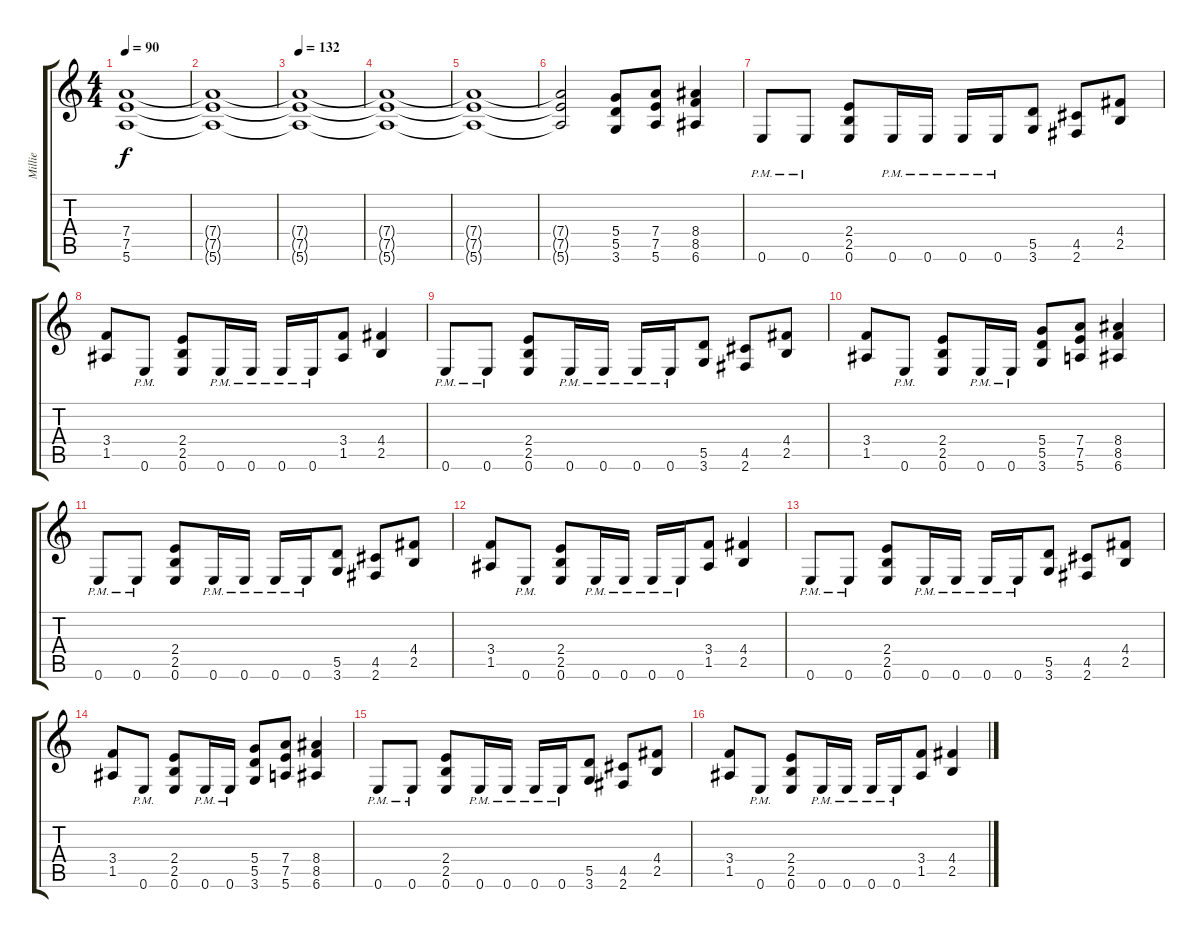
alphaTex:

\track ("Millie" "Millie") {instrument distortionguitar}
\staff {score tabs}
\tuning (E4 B3 G3 D3 A2 E2) {hide}
\ts (4 4)
\tempo 90
\clef g2
\ks c
(7.4 7.5 5.6).1{dy f} |
(7.4{t} 7.5{t} 5.6{t}).1 |
\tempo 132
(7.4{t} 7.5{t} 5.6{t}).1 |
(7.4{t} 7.5{t} 5.6{t}).1 |
(7.4{t} 7.5{t} 5.6{t}).1 |
(7.4{t} 7.5{t} 5.6{t}).2 (5.4 5.5 3.6).8 (7.4 7.5 5.6).8 (8.4 8.5 6.6).4 |
0.6{pm}.8 0.6{pm}.8 (2.4 2.5 0.6).8 0.6{pm}.16 0.6{pm}.16 0.6{pm}.16 0.6{pm}.16 (5.5 3.6).8 (4.5 2.6).8 (4.4 2.5).8 |
(3.4 1.5).8 0.6{pm}.8 (2.4 2.5 0.6).8 0.6{pm}.16 0.6{pm}.16 0.6{pm}.16 0.6{pm}.16 (3.4 1.5).8 (4.4 2.5).4 |
0.6{pm}.8 0.6{pm}.8 (2.4 2.5 0.6).8 0.6{pm}.16 0.6{pm}.16 0.6{pm}.16 0.6{pm}.16 (5.5 3.6).8 (4.5 2.6).8 (4.4 2.5).8 |
(3.4 1.5).8 0.6{pm}.8 (2.4 2.5 0.6).8 0.6{pm}.16 0.6{pm}.16 (5.4 5.5 3.6).8 (7.4 7.5 5.6).8 (8.4 8.5 6.6).4 |
0.6{pm}.8 0.6{pm}.8 (2.4 2.5 0.6).8 0.6{pm}.16 0.6{pm}.16 0.6{pm}.16 0.6{pm}.16 (5.5 3.6).8 (4.5 2.6).8 (4.4 2.5).8 |
(3.4 1.5).8 0.6{pm}.8 (2.4 2.5 0.6).8 0.6{pm}.16 0.6{pm}.16 0.6{pm}.16 0.6{pm}.16 (3.4 1.5).8 (4.4 2.5).4 |
0.6{pm}.8 0.6{pm}.8 (2.4 2.5 0.6).8 0.6{pm}.16 0.6{pm}.16 0.6{pm}.16 0.6{pm}.16 (5.5 3.6).8 (4.5 2.6).8 (4.4 2.5).8 |
(3.4 1.5).8 0.6{pm}.8 (2.4 2.5 0.6).8 0.6{pm}.16 0.6{pm}.16 (5.4 5.5 3.6).8 (7.4 7.5 5.6).8 (8.4 8.5 6.6).4 |
0.6{pm}.8 0.6{pm}.8 (2.4 2.5 0.6).8 0.6{pm}.16 0.6{pm}.16 0.6{pm}.16 0.6{pm}.16 (5.5 3.6).8 (4.5 2.6).8 (4.4 2.5).8 |
(3.4 1.5).8 0.6{pm}.8 (2.4 2.5 0.6).8 0.6{pm}.16 0.6{pm}.16 0.6{pm}.16 0.6{pm}.16 (3.4 1.5).8 (4.4 2.5).4
